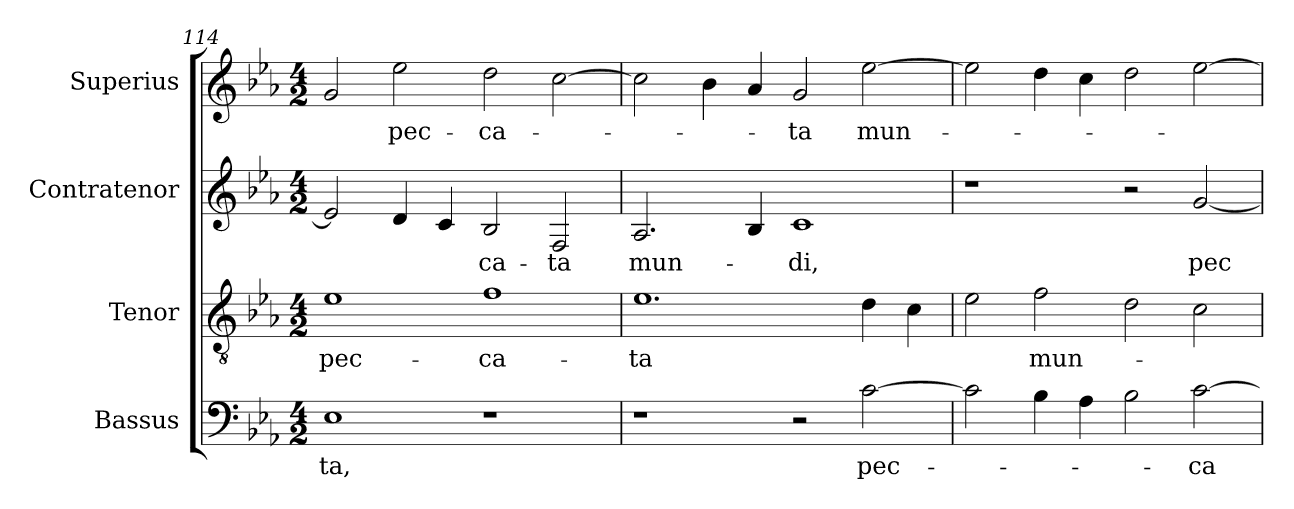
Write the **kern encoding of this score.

**kern	**text	**kern	**text	**kern	**text	**kern	**text
*part4	*part4	*part3	*part3	*part2	*part2	*part1	*part1
*staff4	*staff4	*staff3	*staff3	*staff2	*staff2	*staff1	*staff1
*I"Bassus	*	*I"Tenor	*	*I"Contratenor	*	*I"Superius	*
*I'B.	*	*I'T.	*	*	*	*	*
*clefF4	*	*clefGv2	*	*clefG2	*	*clefG2	*
*	*	*ITrd7c12	*	*ITrd7c12	*	*	*
*k[b-e-a-]	*	*k[b-e-a-]	*	*k[b-e-a-]	*	*k[b-e-a-]	*
*E-:	*	*E-:	*	*E-:	*	*E-:	*
*M4/2	*	*M4/2	*	*M4/2	*	*M4/2	*
=114	=114	=114	=114	=114	=114	=114	=114
!	!LO:LY:b:color=#000000	!	!	!	!	!	!
!	!	!	!LO:LY:b:color=#000000	!	!	!	!
1E-i	-ta,	1E-i	pec-	2E-i/]	.	2gi/	.
!	!	!	!	!	!	!	!LO:LY:b:color=#000000
.	.	.	.	4Di/	.	2ee-i\	pec-
.	.	.	.	4Ci/	.	.	.
!	!	!	!LO:LY:b:color=#000000	!	!	!	!
!	!	!	!	!	!LO:LY:b:color=#000000	!	!
!	!	!	!	!	!	!	!LO:LY:b:color=#000000
1r	.	1Fi	-ca-	2BB-i/	-ca-	2ddi\	-ca-
!	!	!	!	!	!LO:LY:b:color=#000000	!	!
.	.	.	.	2FFi/	-ta	[>2cci\	.
=115	=115	=115	=115	=115	=115	=115	=115
!	!	!	!LO:LY:b:color=#000000	!	!	!	!
!	!	!	!	!	!LO:LY:b:color=#000000	!	!
1r	.	1.E-i	-ta	2.AA-i/	mun-	2cci\]	.
.	.	.	.	.	.	4b-i\	.
.	.	.	.	4BB-i/	.	4a-i/	.
!	!	!	!	!	!LO:LY:b:color=#000000	!	!
!	!	!	!	!	!	!	!LO:LY:b:color=#000000
2r	.	.	.	1Ci	-di,	2gi/	-ta
!	!LO:LY:b:color=#000000	!	!	!	!	!	!
!	!	!	!	!	!	!	!LO:LY:b:color=#000000
[>2ci\	pec-	4Di\	.	.	.	[>2ee-i\	mun-
.	.	4Ci\	.	.	.	.	.
=116	=116	=116	=116	=116	=116	=116	=116
2ci\]	.	2E-i\	.	1r	.	2ee-i\]	.
!	!	!	!LO:LY:b:color=#000000	!	!	!	!
4B-i\	.	2Fi\	mun-	.	.	4ddi\	.
4A-i\	.	.	.	.	.	4cci\	.
2B-i\	.	2Di\	.	2r	.	2ddi\	.
!	!LO:LY:b:color=#000000	!	!	!	!	!	!
!	!	!	!	!	!LO:LY:b:color=#000000	!	!
[>2ci\	-ca-	2Ci\	.	[<2Gi/	pec-	[>2ee-i\	.
=	=	=	=	=	=	=	=
*-	*-	*-	*-	*-	*-	*-	*-
